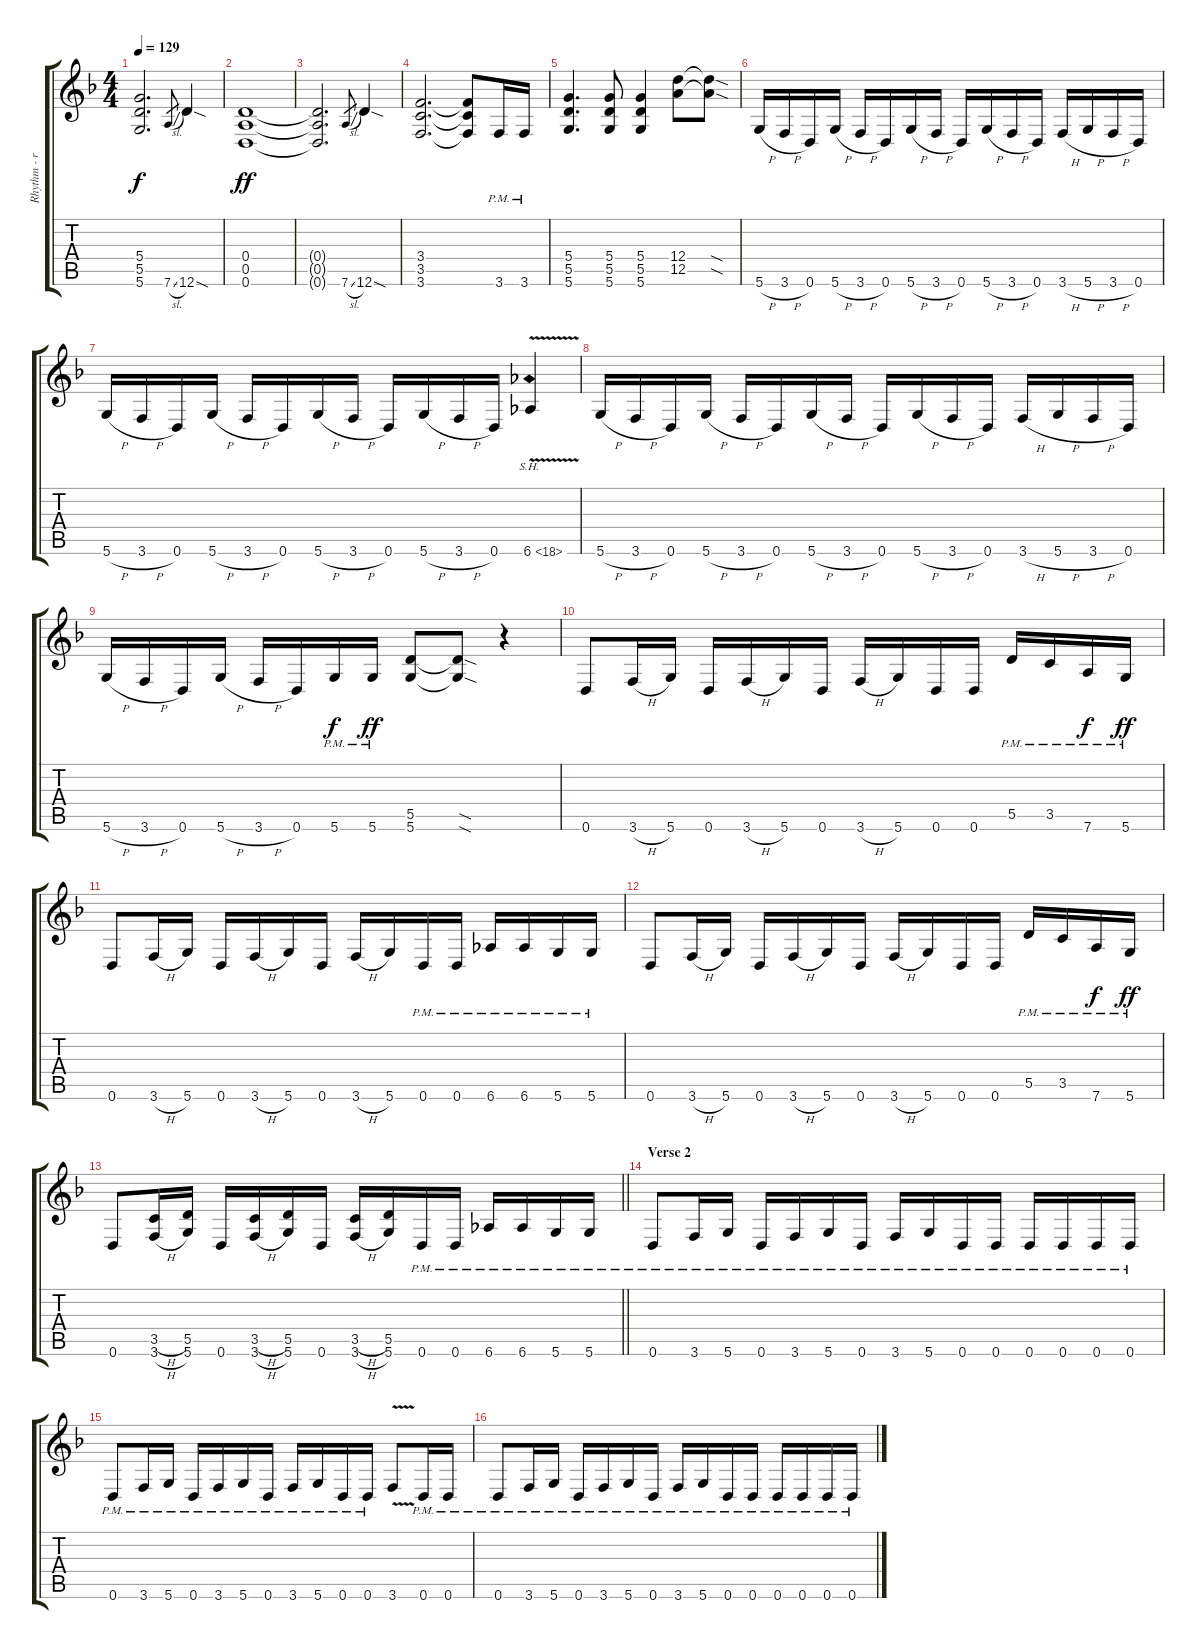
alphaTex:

\track ("Rhythm - right" "Rhythm - r") {instrument distortionguitar}
\staff {score tabs}
\tuning (E4 B3 G3 D3 A2 D2) {hide}
\ts (4 4)
\tempo 129
\clef g2
\ks dminor
(5.4 5.5 5.6).2{d dy f} 7.6{sl}.8{gr} 12.6{sod}.4 |
(0.4 0.5 0.6).1{dy ff} |
(0.4{t} 0.5{t} 0.6{t}).2{d} 7.6{sl}.8{gr} 12.6{sod}.4 |
(3.4 3.5 3.6).2{d} (3.4{t} 3.5{t} 3.6{t}).8 3.6{pm}.16 3.6{pm}.16 |
(5.4 5.5 5.6).4{d} (5.4 5.5 5.6).8 (5.4 5.5 5.6).4 (12.4 12.5).8 (12.4{sod t} 12.5{sod t}).8 |
5.6{h}.16 3.6{h}.16 0.6.16 5.6{h}.16 3.6{h}.16 0.6.16 5.6{h}.16 3.6{h}.16 0.6.16 5.6{h}.16 3.6{h}.16 0.6.16 3.6{h}.16 5.6{h}.16 3.6{h}.16 0.6.16 |
5.6{h}.16 3.6{h}.16 0.6.16 5.6{h}.16 3.6{h}.16 0.6.16 5.6{h}.16 3.6{h}.16 0.6.16 5.6{h}.16 3.6{h}.16 0.6.16 6.6{sh 12 v}.4 |
5.6{h}.16 3.6{h}.16 0.6.16 5.6{h}.16 3.6{h}.16 0.6.16 5.6{h}.16 3.6{h}.16 0.6.16 5.6{h}.16 3.6{h}.16 0.6.16 3.6{h}.16 5.6{h}.16 3.6{h}.16 0.6.16 |
5.6{h}.16 3.6{h}.16 0.6.16 5.6{h}.16 3.6{h}.16 0.6.16 5.6{pm}.16{dy f} 5.6{pm}.16{dy ff} (5.5 5.6).8 (5.5{sod t} 5.6{sod t}).8 r.4 |
0.6.8 3.6{h}.16 5.6.16 0.6.16 3.6{h}.16 5.6.16 0.6.16 3.6{h}.16 5.6.16 0.6.16 0.6.16 5.5{pm}.16 3.5{pm}.16 7.6{pm}.16{dy f} 5.6{pm}.16{dy ff} |
0.6.8 3.6{h}.16 5.6.16 0.6.16 3.6{h}.16 5.6.16 0.6.16 3.6{h}.16 5.6.16 0.6{pm}.16 0.6{pm}.16 6.6{pm}.16 6.6{pm}.16 5.6{pm}.16 5.6{pm}.16 |
0.6.8 3.6{h}.16 5.6.16 0.6.16 3.6{h}.16 5.6.16 0.6.16 3.6{h}.16 5.6.16 0.6.16 0.6.16 5.5{pm}.16 3.5{pm}.16 7.6{pm}.16{dy f} 5.6{pm}.16{dy ff} |
\barLineRight lightlight
0.6.8 (3.5{h} 3.6{h}).16 (5.5 5.6).16 0.6.16 (3.5{h} 3.6{h}).16 (5.5 5.6).16 0.6.16 (3.5{h} 3.6{h}).16 (5.5 5.6).16 0.6{pm}.16 0.6{pm}.16 6.6{pm}.16 6.6{pm}.16 5.6{pm}.16 5.6{pm}.16 |
\section ("" "Verse 2")
0.6{pm}.8 3.6{pm}.16 5.6{pm}.16 0.6{pm}.16 3.6{pm}.16 5.6{pm}.16 0.6{pm}.16 3.6{pm}.16 5.6{pm}.16 0.6{pm}.16 0.6{pm}.16 0.6{pm}.16 0.6{pm}.16 0.6{pm}.16 0.6{pm}.16 |
0.6{pm}.8 3.6{pm}.16 5.6{pm}.16 0.6{pm}.16 3.6{pm}.16 5.6{pm}.16 0.6{pm}.16 3.6{pm}.16 5.6{pm}.16 0.6{pm}.16 0.6{pm}.16 3.6{v}.8 0.6{pm}.16 0.6{pm}.16 |
0.6{pm}.8 3.6{pm}.16 5.6{pm}.16 0.6{pm}.16 3.6{pm}.16 5.6{pm}.16 0.6{pm}.16 3.6{pm}.16 5.6{pm}.16 0.6{pm}.16 0.6{pm}.16 0.6{pm}.16 0.6{pm}.16 0.6{pm}.16 0.6{pm}.16
